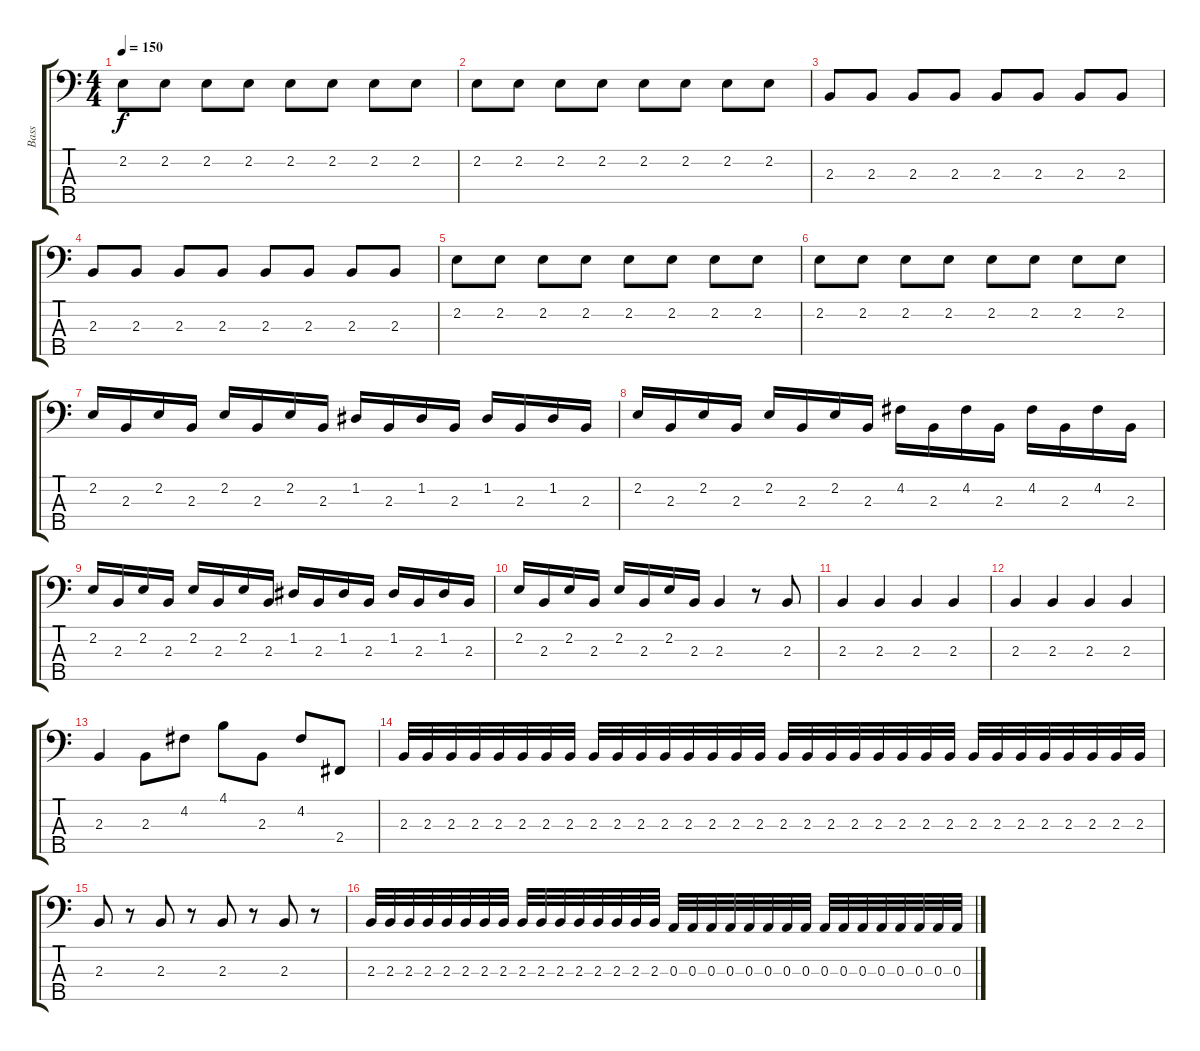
\track ("Bass" "Bass") {instrument electricbasspick}
\staff {score tabs}
\tuning (G2 D2 A1 E1 B0) {hide}
\ts (4 4)
\tempo 150
\clef f4
\ks c
2.2.8{dy f} 2.2.8 2.2.8 2.2.8 2.2.8 2.2.8 2.2.8 2.2.8 |
2.2.8 2.2.8 2.2.8 2.2.8 2.2.8 2.2.8 2.2.8 2.2.8 |
2.3.8 2.3.8 2.3.8 2.3.8 2.3.8 2.3.8 2.3.8 2.3.8 |
2.3.8 2.3.8 2.3.8 2.3.8 2.3.8 2.3.8 2.3.8 2.3.8 |
2.2.8 2.2.8 2.2.8 2.2.8 2.2.8 2.2.8 2.2.8 2.2.8 |
2.2.8 2.2.8 2.2.8 2.2.8 2.2.8 2.2.8 2.2.8 2.2.8 |
2.2.16 2.3.16 2.2.16 2.3.16 2.2.16 2.3.16 2.2.16 2.3.16 1.2.16 2.3.16 1.2.16 2.3.16 1.2.16 2.3.16 1.2.16 2.3.16 |
2.2.16 2.3.16 2.2.16 2.3.16 2.2.16 2.3.16 2.2.16 2.3.16 4.2.16 2.3.16 4.2.16 2.3.16 4.2.16 2.3.16 4.2.16 2.3.16 |
2.2.16 2.3.16 2.2.16 2.3.16 2.2.16 2.3.16 2.2.16 2.3.16 1.2.16 2.3.16 1.2.16 2.3.16 1.2.16 2.3.16 1.2.16 2.3.16 |
2.2.16 2.3.16 2.2.16 2.3.16 2.2.16 2.3.16 2.2.16 2.3.16 2.3.4 r.8 2.3.8 |
2.3.4 2.3.4 2.3.4 2.3.4 |
2.3.4 2.3.4 2.3.4 2.3.4 |
2.3.4 2.3.8 4.2.8 4.1.8 2.3.8 4.2.8 2.4.8 |
2.3.32 2.3.32 2.3.32 2.3.32 2.3.32 2.3.32 2.3.32 2.3.32 2.3.32 2.3.32 2.3.32 2.3.32 2.3.32 2.3.32 2.3.32 2.3.32 2.3.32 2.3.32 2.3.32 2.3.32 2.3.32 2.3.32 2.3.32 2.3.32 2.3.32 2.3.32 2.3.32 2.3.32 2.3.32 2.3.32 2.3.32 2.3.32 |
2.3.8 r.8 2.3.8 r.8 2.3.8 r.8 2.3.8 r.8 |
2.3.32 2.3.32 2.3.32 2.3.32 2.3.32 2.3.32 2.3.32 2.3.32 2.3.32 2.3.32 2.3.32 2.3.32 2.3.32 2.3.32 2.3.32 2.3.32 0.3.32 0.3.32 0.3.32 0.3.32 0.3.32 0.3.32 0.3.32 0.3.32 0.3.32 0.3.32 0.3.32 0.3.32 0.3.32 0.3.32 0.3.32 0.3.32
